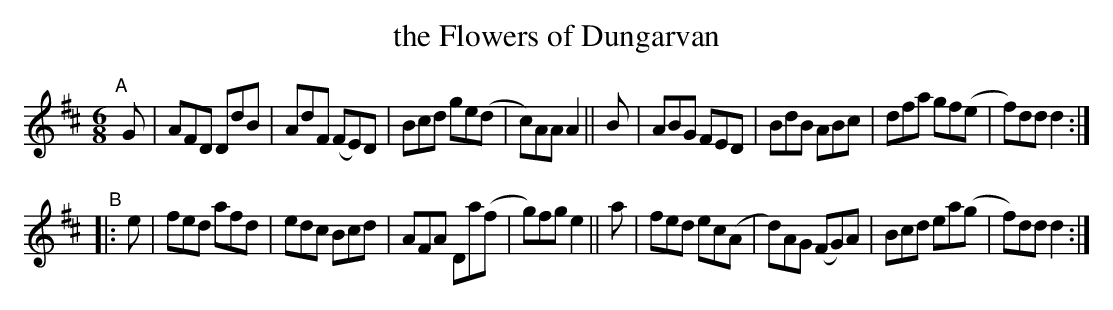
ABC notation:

X:1
T: the Flowers of Dungarvan
M: 6/8
L: 1/8
K: D
"^A"[|]\
G | AFD DdB | AdF (FE)D | Bcd ge(d | c)AA A2 ||\
B | ABG FED | BdB  ABc  | dfa gf(e | f)dd d2 :|
"^B"|:\
e | fed afd  | edc   Bcd  | AFA Da(f | g)fg e2 ||\
a | fed ec(A | d)AG (FG)A | Bcd ea(g | f)dd d2 :|
